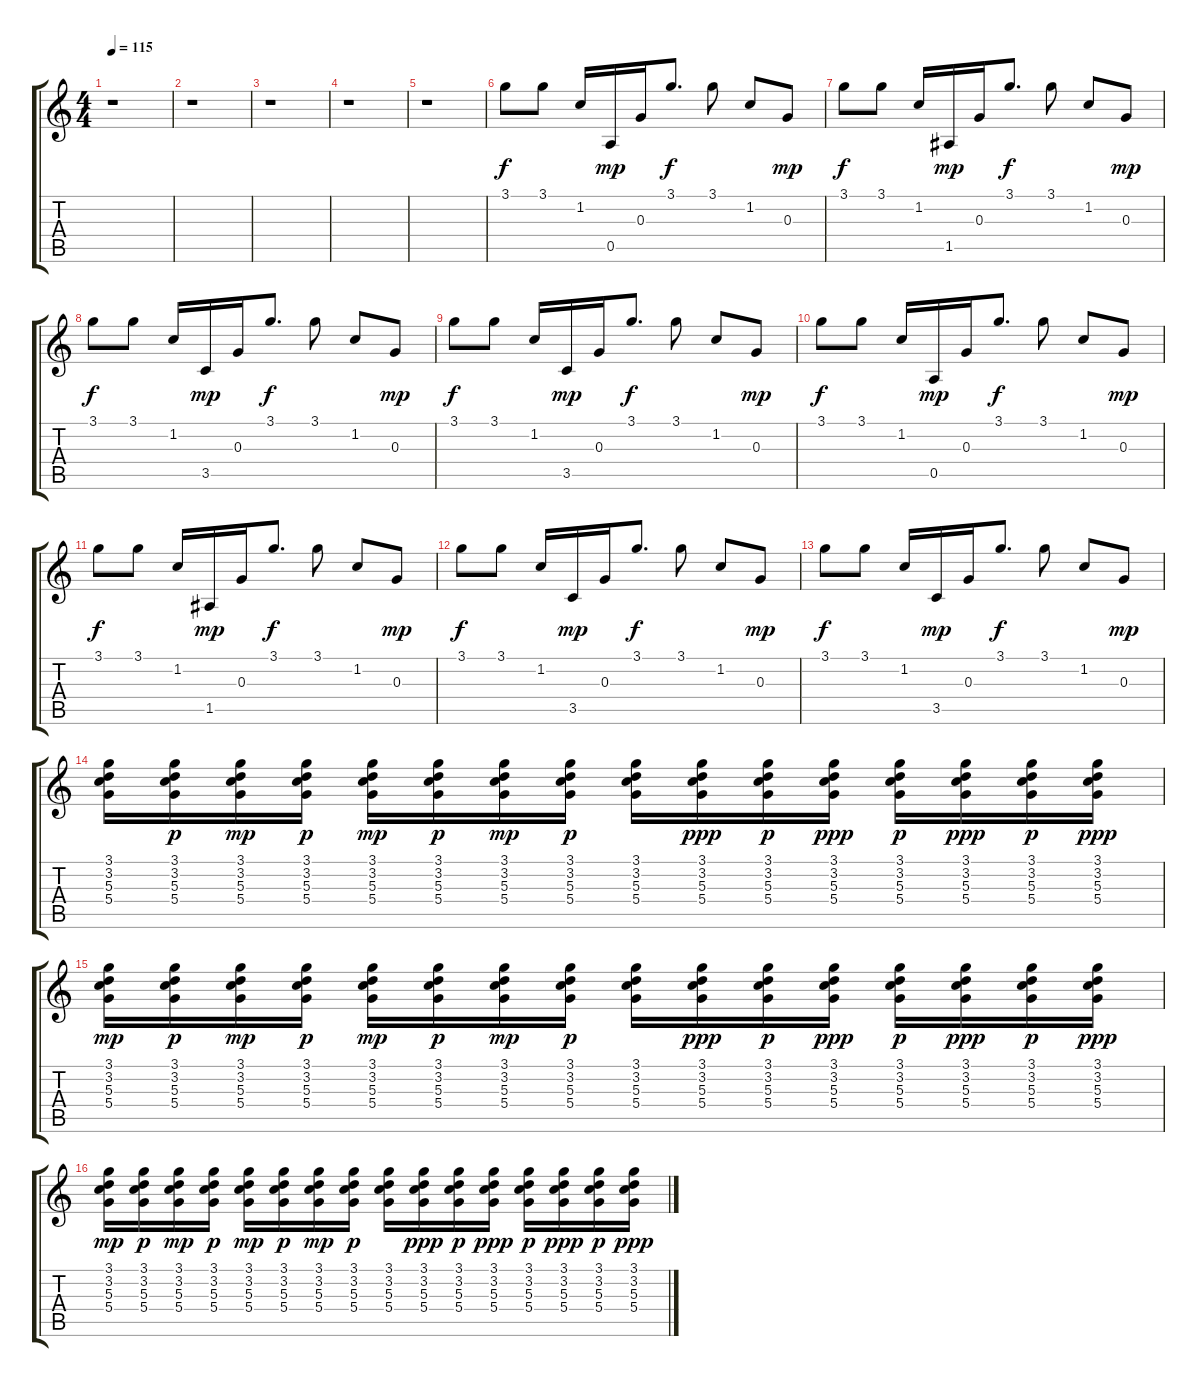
\track "" {instrument electricguitarjazz}
\staff {score tabs}
\tuning (E4 B3 G3 D3 A2 E2) {hide}
\ts (4 4)
\tempo 115
\clef g2
\ks c
r.1{dy f} |
r.1 |
r.1 |
r.1 |
r.1 |
3.1.8 3.1.8 1.2.16 0.5.16{dy mp} 0.3.16 3.1.8{d dy f} 3.1.8 1.2.8 0.3.8{dy mp} |
3.1.8{dy f} 3.1.8 1.2.16 1.5.16{dy mp} 0.3.16 3.1.8{d dy f} 3.1.8 1.2.8 0.3.8{dy mp} |
3.1.8{dy f} 3.1.8 1.2.16 3.5.16{dy mp} 0.3.16 3.1.8{d dy f} 3.1.8 1.2.8 0.3.8{dy mp} |
3.1.8{dy f} 3.1.8 1.2.16 3.5.16{dy mp} 0.3.16 3.1.8{d dy f} 3.1.8 1.2.8 0.3.8{dy mp} |
3.1.8{dy f} 3.1.8 1.2.16 0.5.16{dy mp} 0.3.16 3.1.8{d dy f} 3.1.8 1.2.8 0.3.8{dy mp} |
3.1.8{dy f} 3.1.8 1.2.16 1.5.16{dy mp} 0.3.16 3.1.8{d dy f} 3.1.8 1.2.8 0.3.8{dy mp} |
3.1.8{dy f} 3.1.8 1.2.16 3.5.16{dy mp} 0.3.16 3.1.8{d dy f} 3.1.8 1.2.8 0.3.8{dy mp} |
3.1.8{dy f} 3.1.8 1.2.16 3.5.16{dy mp} 0.3.16 3.1.8{d dy f} 3.1.8 1.2.8 0.3.8{dy mp} |
(3.1 3.2 5.3 5.4).16 (3.1 3.2 5.3 5.4).16{dy p} (3.1 3.2 5.3 5.4).16{dy mp} (3.1 3.2 5.3 5.4).16{dy p} (3.1 3.2 5.3 5.4).16{dy mp} (3.1 3.2 5.3 5.4).16{dy p} (3.1 3.2 5.3 5.4).16{dy mp} (3.1 3.2 5.3 5.4).16{dy p} (3.1 3.2 5.3 5.4).16 (3.1 3.2 5.3 5.4).16{dy ppp} (3.1 3.2 5.3 5.4).16{dy p} (3.1 3.2 5.3 5.4).16{dy ppp} (3.1 3.2 5.3 5.4).16{dy p} (3.1 3.2 5.3 5.4).16{dy ppp} (3.1 3.2 5.3 5.4).16{dy p} (3.1 3.2 5.3 5.4).16{dy ppp} |
(3.1 3.2 5.3 5.4).16{dy mp} (3.1 3.2 5.3 5.4).16{dy p} (3.1 3.2 5.3 5.4).16{dy mp} (3.1 3.2 5.3 5.4).16{dy p} (3.1 3.2 5.3 5.4).16{dy mp} (3.1 3.2 5.3 5.4).16{dy p} (3.1 3.2 5.3 5.4).16{dy mp} (3.1 3.2 5.3 5.4).16{dy p} (3.1 3.2 5.3 5.4).16 (3.1 3.2 5.3 5.4).16{dy ppp} (3.1 3.2 5.3 5.4).16{dy p} (3.1 3.2 5.3 5.4).16{dy ppp} (3.1 3.2 5.3 5.4).16{dy p} (3.1 3.2 5.3 5.4).16{dy ppp} (3.1 3.2 5.3 5.4).16{dy p} (3.1 3.2 5.3 5.4).16{dy ppp} |
(3.1 3.2 5.3 5.4).16{dy mp} (3.1 3.2 5.3 5.4).16{dy p} (3.1 3.2 5.3 5.4).16{dy mp} (3.1 3.2 5.3 5.4).16{dy p} (3.1 3.2 5.3 5.4).16{dy mp} (3.1 3.2 5.3 5.4).16{dy p} (3.1 3.2 5.3 5.4).16{dy mp} (3.1 3.2 5.3 5.4).16{dy p} (3.1 3.2 5.3 5.4).16 (3.1 3.2 5.3 5.4).16{dy ppp} (3.1 3.2 5.3 5.4).16{dy p} (3.1 3.2 5.3 5.4).16{dy ppp} (3.1 3.2 5.3 5.4).16{dy p} (3.1 3.2 5.3 5.4).16{dy ppp} (3.1 3.2 5.3 5.4).16{dy p} (3.1 3.2 5.3 5.4).16{dy ppp}
